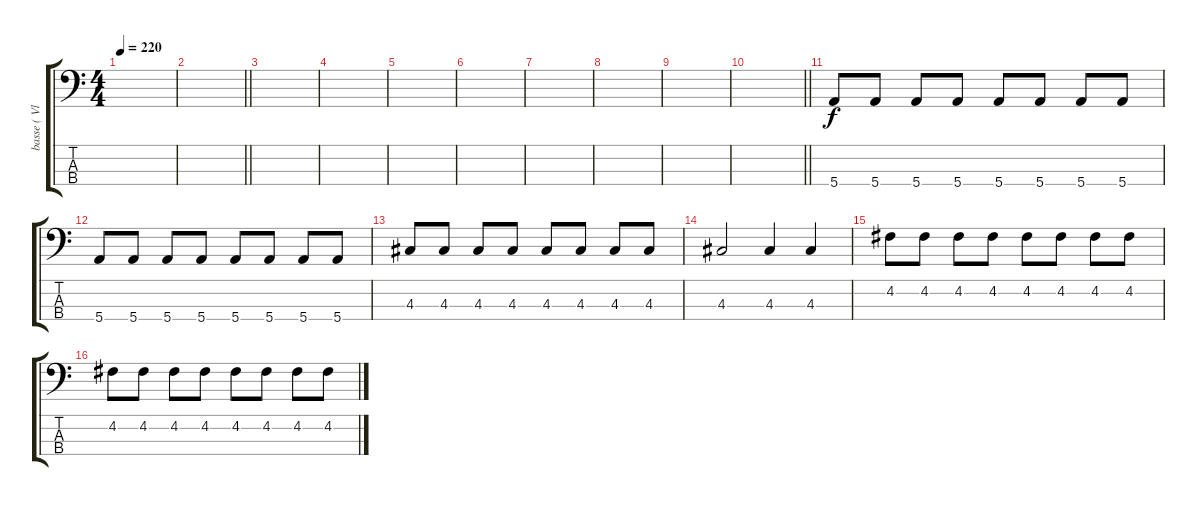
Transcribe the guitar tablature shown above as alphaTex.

\track ("basse ( Vlad ) " "basse ( Vl") {instrument electricbasspick}
\staff {score tabs}
\tuning (G2 D2 A1 E1) {hide}
\ts (4 4)
\tempo 220
\clef f4
\ks c
|
\barLineRight lightlight
|
|
|
|
|
|
|
|
\barLineRight lightlight
|
5.4.8 5.4.8 5.4.8 5.4.8 5.4.8 5.4.8 5.4.8 5.4.8 |
5.4.8 5.4.8 5.4.8 5.4.8 5.4.8 5.4.8 5.4.8 5.4.8 |
4.3.8 4.3.8 4.3.8 4.3.8 4.3.8 4.3.8 4.3.8 4.3.8 |
4.3.2 4.3.4 4.3.4 |
4.2.8 4.2.8 4.2.8 4.2.8 4.2.8 4.2.8 4.2.8 4.2.8 |
4.2.8 4.2.8 4.2.8 4.2.8 4.2.8 4.2.8 4.2.8 4.2.8
